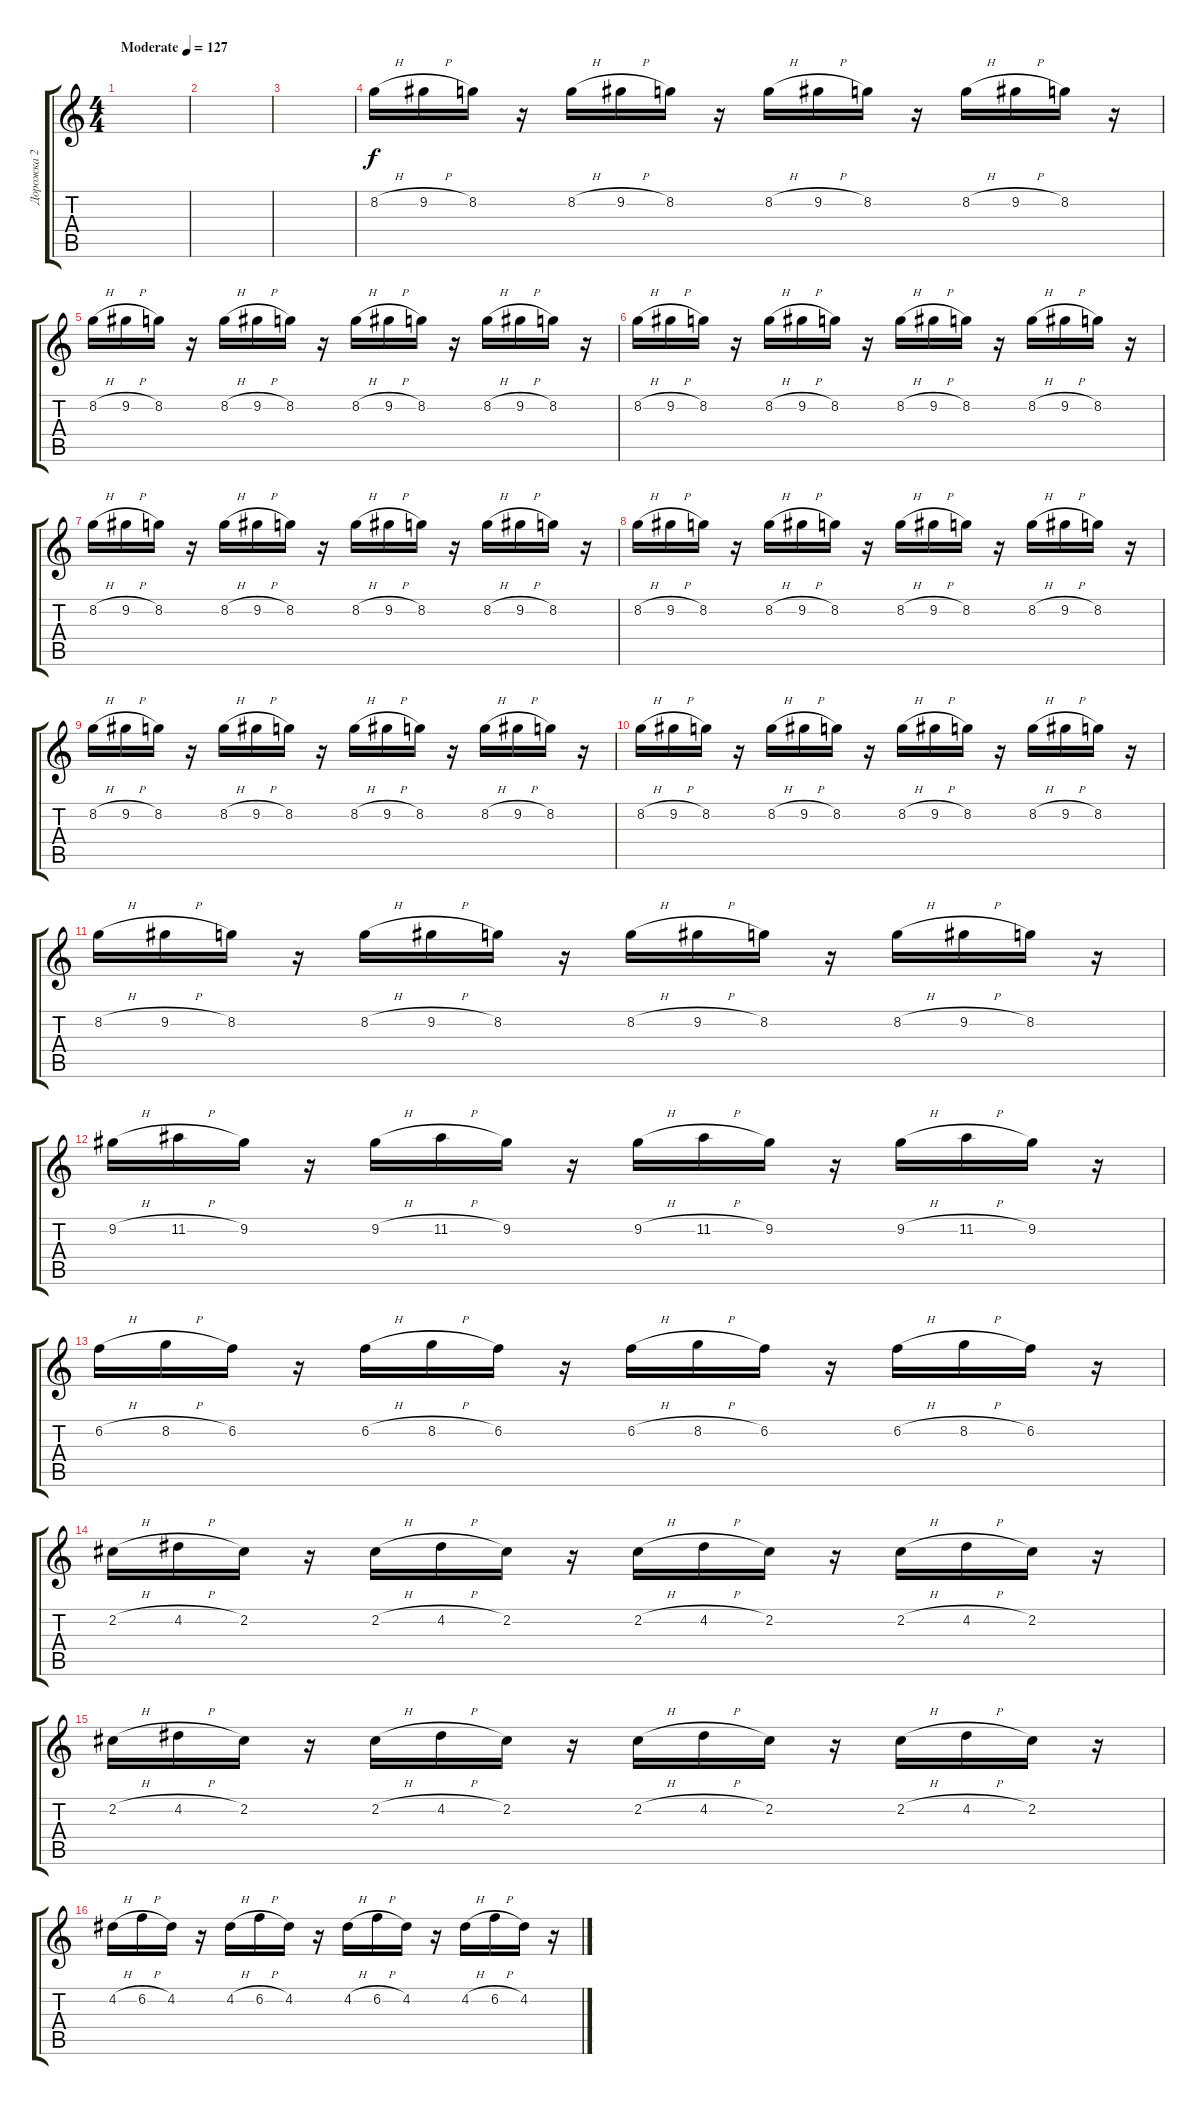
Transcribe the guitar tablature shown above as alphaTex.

\track ("Дорожка 2" "Дорожка 2") {instrument distortionguitar}
\staff {score tabs}
\tuning (E4 B3 G3 D3 A2 E2) {hide}
\ts (4 4)
\tempo (127 "Moderate")
\clef g2
\ks c
|
|
|
8.2{h}.16 9.2{h}.16 8.2.16 r.16 8.2{h}.16 9.2{h}.16 8.2.16 r.16 8.2{h}.16 9.2{h}.16 8.2.16 r.16 8.2{h}.16 9.2{h}.16 8.2.16 r.16 |
8.2{h}.16 9.2{h}.16 8.2.16 r.16 8.2{h}.16 9.2{h}.16 8.2.16 r.16 8.2{h}.16 9.2{h}.16 8.2.16 r.16 8.2{h}.16 9.2{h}.16 8.2.16 r.16 |
8.2{h}.16 9.2{h}.16 8.2.16 r.16 8.2{h}.16 9.2{h}.16 8.2.16 r.16 8.2{h}.16 9.2{h}.16 8.2.16 r.16 8.2{h}.16 9.2{h}.16 8.2.16 r.16 |
8.2{h}.16 9.2{h}.16 8.2.16 r.16 8.2{h}.16 9.2{h}.16 8.2.16 r.16 8.2{h}.16 9.2{h}.16 8.2.16 r.16 8.2{h}.16 9.2{h}.16 8.2.16 r.16 |
8.2{h}.16 9.2{h}.16 8.2.16 r.16 8.2{h}.16 9.2{h}.16 8.2.16 r.16 8.2{h}.16 9.2{h}.16 8.2.16 r.16 8.2{h}.16 9.2{h}.16 8.2.16 r.16 |
8.2{h}.16 9.2{h}.16 8.2.16 r.16 8.2{h}.16 9.2{h}.16 8.2.16 r.16 8.2{h}.16 9.2{h}.16 8.2.16 r.16 8.2{h}.16 9.2{h}.16 8.2.16 r.16 |
8.2{h}.16 9.2{h}.16 8.2.16 r.16 8.2{h}.16 9.2{h}.16 8.2.16 r.16 8.2{h}.16 9.2{h}.16 8.2.16 r.16 8.2{h}.16 9.2{h}.16 8.2.16 r.16 |
8.2{h}.16 9.2{h}.16 8.2.16 r.16 8.2{h}.16 9.2{h}.16 8.2.16 r.16 8.2{h}.16 9.2{h}.16 8.2.16 r.16 8.2{h}.16 9.2{h}.16 8.2.16 r.16 |
9.2{h}.16 11.2{h}.16 9.2.16 r.16 9.2{h}.16 11.2{h}.16 9.2.16 r.16 9.2{h}.16 11.2{h}.16 9.2.16 r.16 9.2{h}.16 11.2{h}.16 9.2.16 r.16 |
6.2{h}.16 8.2{h}.16 6.2.16 r.16 6.2{h}.16 8.2{h}.16 6.2.16 r.16 6.2{h}.16 8.2{h}.16 6.2.16 r.16 6.2{h}.16 8.2{h}.16 6.2.16 r.16 |
2.2{h}.16 4.2{h}.16 2.2.16 r.16 2.2{h}.16 4.2{h}.16 2.2.16 r.16 2.2{h}.16 4.2{h}.16 2.2.16 r.16 2.2{h}.16 4.2{h}.16 2.2.16 r.16 |
2.2{h}.16 4.2{h}.16 2.2.16 r.16 2.2{h}.16 4.2{h}.16 2.2.16 r.16 2.2{h}.16 4.2{h}.16 2.2.16 r.16 2.2{h}.16 4.2{h}.16 2.2.16 r.16 |
4.2{h}.16 6.2{h}.16 4.2.16 r.16 4.2{h}.16 6.2{h}.16 4.2.16 r.16 4.2{h}.16 6.2{h}.16 4.2.16 r.16 4.2{h}.16 6.2{h}.16 4.2.16 r.16
